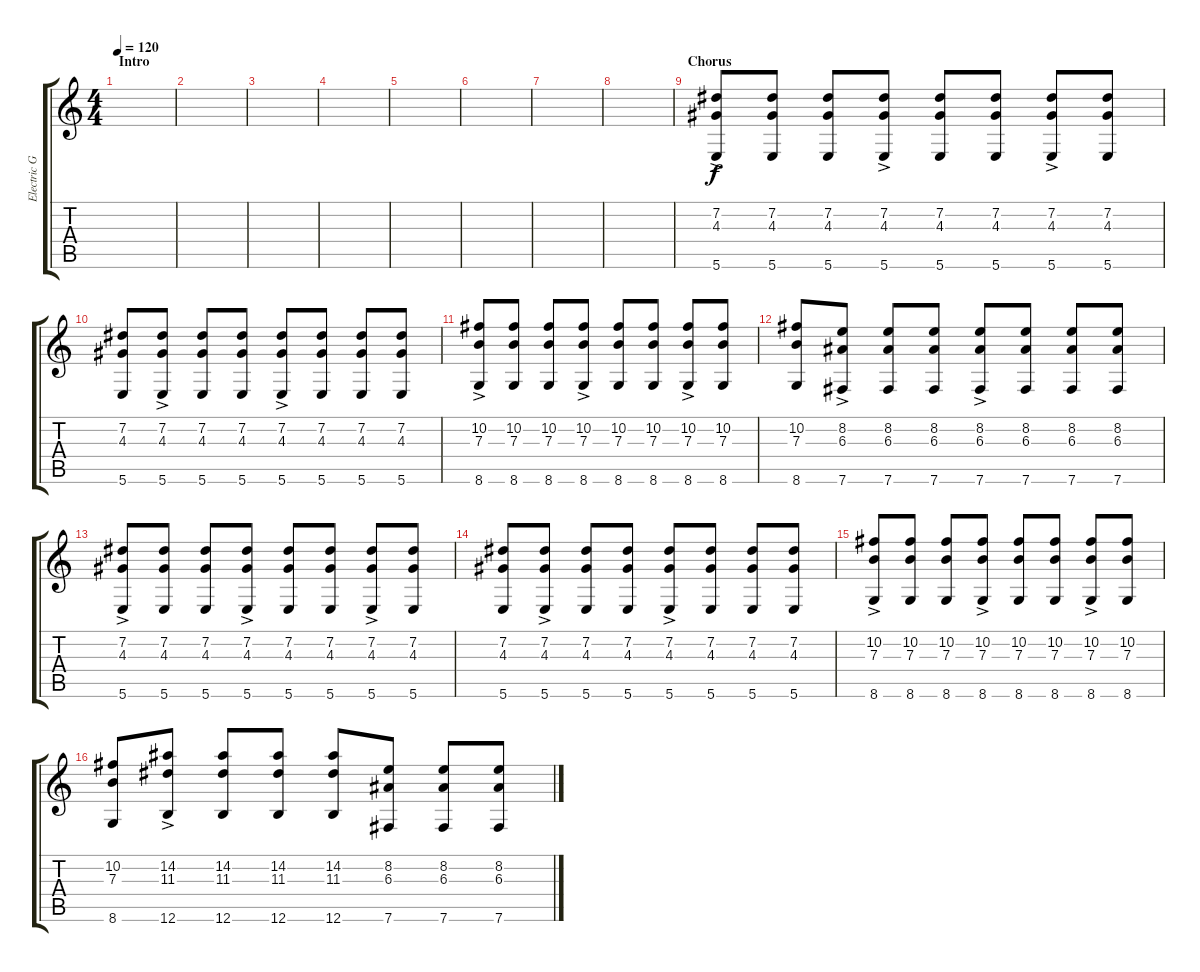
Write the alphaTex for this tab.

\track ("Electric Guitar" "Electric G") {instrument overdrivenguitar}
\staff {score tabs}
\tuning (Db4 Ab3 E3 B2 Gb2 B1) {hide}
\ts (4 4)
\section ("" "Intro")
\tempo 120
\clef g2
\ks c
|
|
|
|
|
|
|
|
\section ("" "Chorus")
(7.2{ac} 4.3{ac} 5.6).8 (7.2 4.3 5.6).8 (7.2 4.3 5.6).8 (7.2{ac} 4.3{ac} 5.6).8 (7.2 4.3 5.6).8 (7.2 4.3 5.6).8 (7.2{ac} 4.3{ac} 5.6).8 (7.2 4.3 5.6).8 |
(7.2 4.3 5.6).8 (7.2{ac} 4.3{ac} 5.6).8 (7.2 4.3 5.6).8 (7.2 4.3 5.6).8 (7.2{ac} 4.3{ac} 5.6).8 (7.2 4.3 5.6).8 (7.2 4.3 5.6).8 (7.2 4.3 5.6).8 |
(10.2{ac} 7.3{ac} 8.6).8 (10.2 7.3 8.6).8 (10.2 7.3 8.6).8 (10.2{ac} 7.3{ac} 8.6).8 (10.2 7.3 8.6).8 (10.2 7.3 8.6).8 (10.2{ac} 7.3{ac} 8.6).8 (10.2 7.3 8.6).8 |
(10.2 7.3 8.6).8 (8.2{ac} 6.3{ac} 7.6).8 (8.2 6.3 7.6).8 (8.2 6.3 7.6).8 (8.2{ac} 6.3{ac} 7.6).8 (8.2 6.3 7.6).8 (8.2 6.3 7.6).8 (8.2 6.3 7.6).8 |
(7.2{ac} 4.3{ac} 5.6).8 (7.2 4.3 5.6).8 (7.2 4.3 5.6).8 (7.2{ac} 4.3{ac} 5.6).8 (7.2 4.3 5.6).8 (7.2 4.3 5.6).8 (7.2{ac} 4.3{ac} 5.6).8 (7.2 4.3 5.6).8 |
(7.2 4.3 5.6).8 (7.2{ac} 4.3{ac} 5.6).8 (7.2 4.3 5.6).8 (7.2 4.3 5.6).8 (7.2{ac} 4.3{ac} 5.6).8 (7.2 4.3 5.6).8 (7.2 4.3 5.6).8 (7.2 4.3 5.6).8 |
(10.2{ac} 7.3{ac} 8.6).8 (10.2 7.3 8.6).8 (10.2 7.3 8.6).8 (10.2{ac} 7.3{ac} 8.6).8 (10.2 7.3 8.6).8 (10.2 7.3 8.6).8 (10.2{ac} 7.3{ac} 8.6).8 (10.2 7.3 8.6).8 |
(10.2 7.3 8.6).8 (14.2{ac} 11.3{ac} 12.6).8 (14.2 11.3 12.6).8 (14.2 11.3 12.6).8 (14.2 11.3 12.6).8 (8.2 6.3 7.6).8 (8.2 6.3 7.6).8 (8.2 6.3 7.6).8
